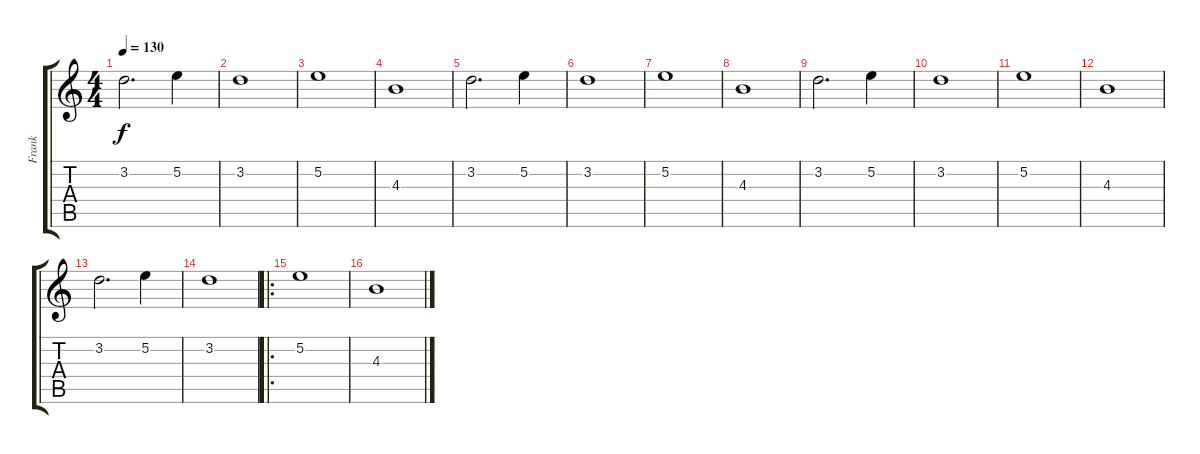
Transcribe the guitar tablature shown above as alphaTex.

\track ("Frank" "Frank") {instrument overdrivenguitar}
\staff {score tabs}
\tuning (E4 B3 G3 D3 A2 E2) {hide}
\ts (4 4)
\tempo 130
\clef g2
\ks c
3.2.2{d dy f} 5.2.4 |
3.2.1 |
5.2.1{volume 16 instrument distortionguitar} |
4.3.1 |
3.2.2{d} 5.2.4 |
3.2.1 |
5.2.1{volume 16 instrument distortionguitar} |
4.3.1 |
3.2.2{d} 5.2.4 |
3.2.1 |
5.2.1{volume 16 instrument distortionguitar} |
4.3.1 |
3.2.2{d} 5.2.4 |
3.2.1 |
\ro
5.2.1{volume 16 instrument distortionguitar} |
4.3.1
